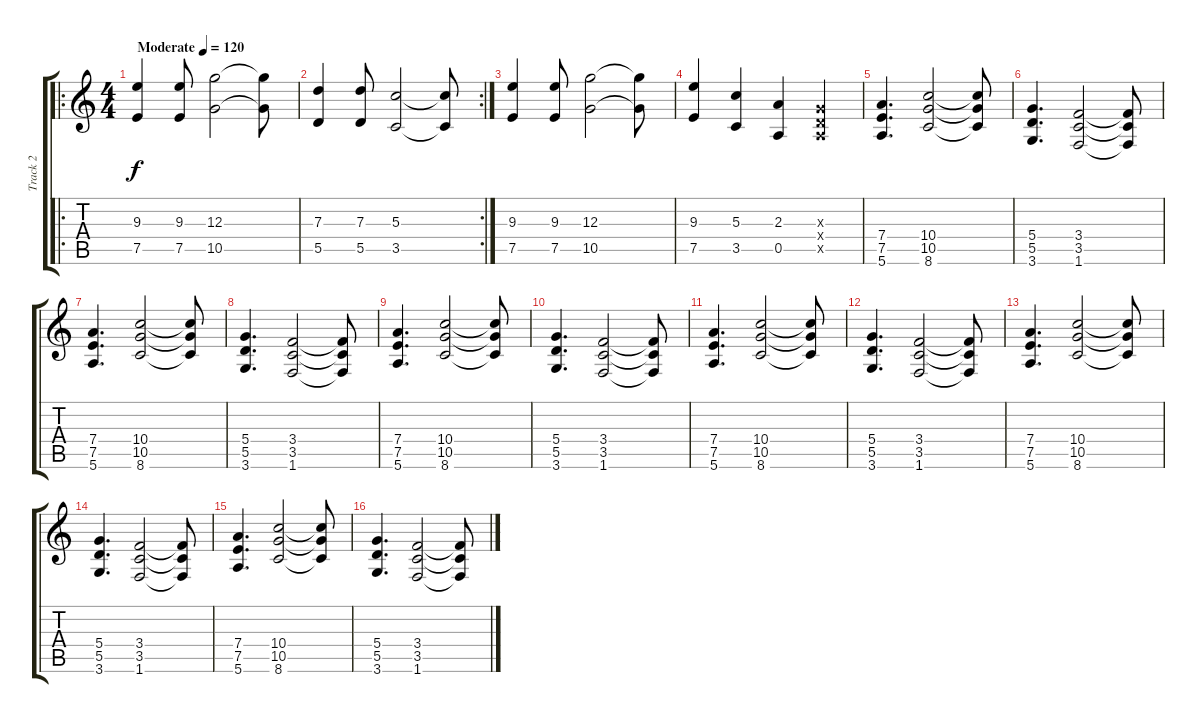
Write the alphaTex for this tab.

\track ("Track 2" "Track 2") {instrument acousticguitarnylon}
\staff {score tabs}
\tuning (E4 B3 G3 D3 A2 E2) {hide}
\ro
\ts (4 4)
\tempo (120 "Moderate")
\clef g2
\ks c
(9.3 7.5).4{dy f instrument acousticguitarnylon} (9.3 7.5).8 (12.3 10.5).2 (12.3{t} 10.5{t}).8 |
\rc 2
(7.3 5.5).4 (7.3 5.5).8 (5.3 3.5).2 (5.3{t} 3.5{t}).8 |
(9.3 7.5).4 (9.3 7.5).8 (12.3 10.5).2 (12.3{t} 10.5{t}).8 |
(9.3 7.5).4 (5.3 3.5).4 (2.3 0.5).4 (0.3{x} 0.4{x} 0.5{x}).4 |
(7.4 7.5 5.6).4{d} (10.4 10.5 8.6).2 (10.4{t} 10.5{t} 8.6{t}).8 |
(5.4 5.5 3.6).4{d} (3.4 3.5 1.6).2 (3.4{t} 3.5{t} 1.6{t}).8 |
(7.4 7.5 5.6).4{d} (10.4 10.5 8.6).2 (10.4{t} 10.5{t} 8.6{t}).8 |
(5.4 5.5 3.6).4{d} (3.4 3.5 1.6).2 (3.4{t} 3.5{t} 1.6{t}).8 |
(7.4 7.5 5.6).4{d} (10.4 10.5 8.6).2 (10.4{t} 10.5{t} 8.6{t}).8 |
(5.4 5.5 3.6).4{d} (3.4 3.5 1.6).2 (3.4{t} 3.5{t} 1.6{t}).8 |
(7.4 7.5 5.6).4{d} (10.4 10.5 8.6).2 (10.4{t} 10.5{t} 8.6{t}).8 |
(5.4 5.5 3.6).4{d} (3.4 3.5 1.6).2 (3.4{t} 3.5{t} 1.6{t}).8 |
(7.4 7.5 5.6).4{d} (10.4 10.5 8.6).2 (10.4{t} 10.5{t} 8.6{t}).8 |
(5.4 5.5 3.6).4{d} (3.4 3.5 1.6).2 (3.4{t} 3.5{t} 1.6{t}).8 |
(7.4 7.5 5.6).4{d} (10.4 10.5 8.6).2 (10.4{t} 10.5{t} 8.6{t}).8 |
(5.4 5.5 3.6).4{d} (3.4 3.5 1.6).2 (3.4{t} 3.5{t} 1.6{t}).8
